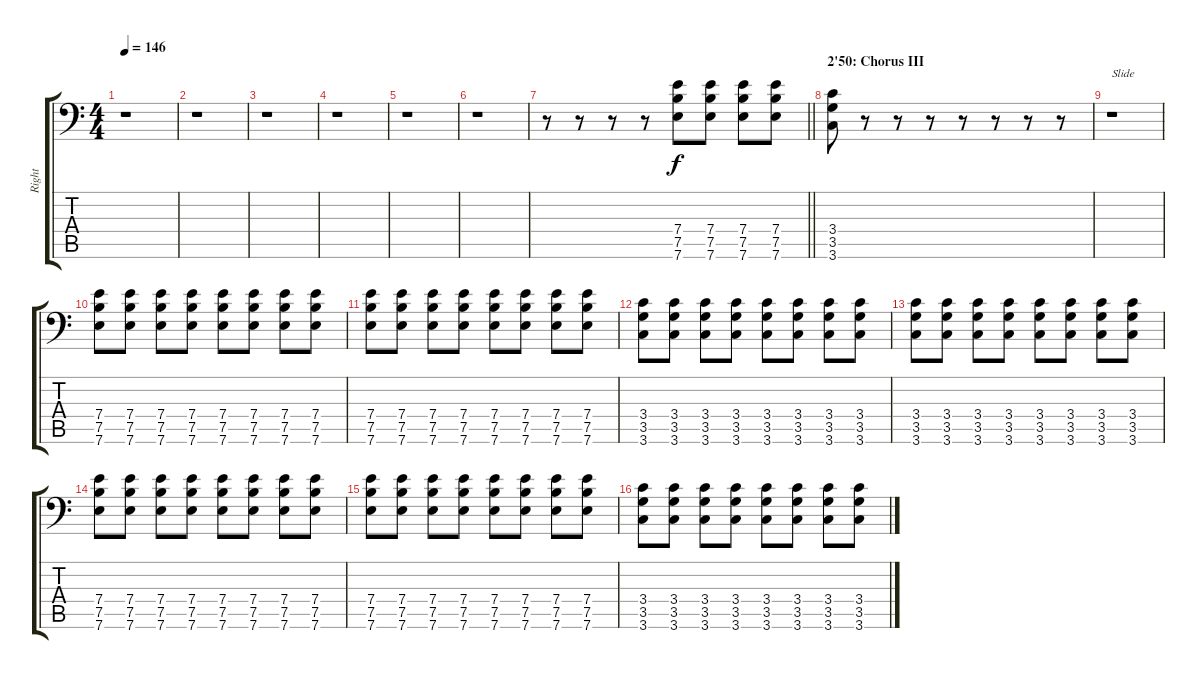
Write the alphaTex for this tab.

\track ("Right" "Right") {instrument distortionguitar}
\staff {score tabs}
\tuning (B3 Gb3 D3 A2 E2 A1) {hide}
\ts (4 4)
\tempo 146
\clef f4
\ks c
r.1{dy f} |
r.1 |
r.1 |
r.1 |
r.1 |
r.1 |
\barLineRight lightlight
r.8 r.8 r.8 r.8 (7.4 7.5 7.6).8 (7.4 7.5 7.6).8 (7.4 7.5 7.6).8 (7.4 7.5 7.6).8 |
\section ("" "2'50: Chorus III")
(3.4 3.5 3.6).8 r.8 r.8 r.8 r.8 r.8 r.8 r.8 |
r.1{txt "Slide"} |
(7.4 7.5 7.6).8 (7.4 7.5 7.6).8 (7.4 7.5 7.6).8 (7.4 7.5 7.6).8 (7.4 7.5 7.6).8 (7.4 7.5 7.6).8 (7.4 7.5 7.6).8 (7.4 7.5 7.6).8 |
(7.4 7.5 7.6).8 (7.4 7.5 7.6).8 (7.4 7.5 7.6).8 (7.4 7.5 7.6).8 (7.4 7.5 7.6).8 (7.4 7.5 7.6).8 (7.4 7.5 7.6).8 (7.4 7.5 7.6).8 |
(3.4 3.5 3.6).8 (3.4 3.5 3.6).8 (3.4 3.5 3.6).8 (3.4 3.5 3.6).8 (3.4 3.5 3.6).8 (3.4 3.5 3.6).8 (3.4 3.5 3.6).8 (3.4 3.5 3.6).8 |
(3.4 3.5 3.6).8 (3.4 3.5 3.6).8 (3.4 3.5 3.6).8 (3.4 3.5 3.6).8 (3.4 3.5 3.6).8 (3.4 3.5 3.6).8 (3.4 3.5 3.6).8 (3.4 3.5 3.6).8 |
(7.4 7.5 7.6).8 (7.4 7.5 7.6).8 (7.4 7.5 7.6).8 (7.4 7.5 7.6).8 (7.4 7.5 7.6).8 (7.4 7.5 7.6).8 (7.4 7.5 7.6).8 (7.4 7.5 7.6).8 |
(7.4 7.5 7.6).8 (7.4 7.5 7.6).8 (7.4 7.5 7.6).8 (7.4 7.5 7.6).8 (7.4 7.5 7.6).8 (7.4 7.5 7.6).8 (7.4 7.5 7.6).8 (7.4 7.5 7.6).8 |
(3.4 3.5 3.6).8 (3.4 3.5 3.6).8 (3.4 3.5 3.6).8 (3.4 3.5 3.6).8 (3.4 3.5 3.6).8 (3.4 3.5 3.6).8 (3.4 3.5 3.6).8 (3.4 3.5 3.6).8
